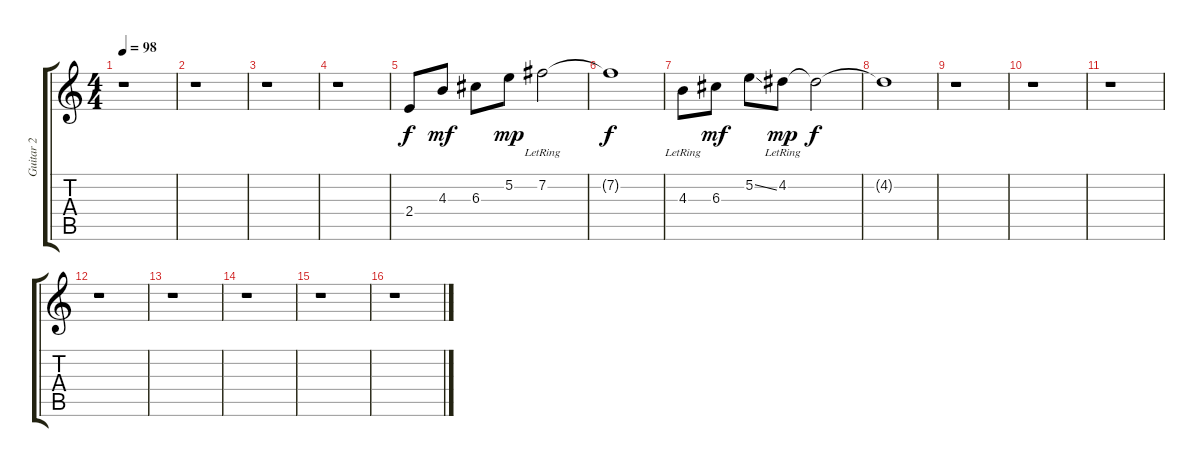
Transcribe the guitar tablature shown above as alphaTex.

\track ("Guitar 2" "Guitar 2") {instrument distortionguitar}
\staff {score tabs}
\tuning (E4 B3 G3 D3 A2 E2) {hide}
\ts (4 4)
\tempo 98
\clef g2
\ks c
r.1{dy f instrument distortionguitar} |
r.1 |
r.1 |
r.1 |
2.4.8{volume 12 balance 0 instrument distortionguitar} 4.3.8{dy mf} 6.3.8 5.2.8{dy mp} 7.2{lr}.2{volume 0} |
7.2{t}.1{dy f} |
4.3{lr}.8{volume 10} 6.3.8{dy mf} 5.2{ss}.8 4.2{lr}.8{dy mp volume 0} 4.2{t}.2{dy f} |
4.2{t}.1 |
r.1 |
r.1 |
r.1 |
r.1 |
r.1 |
r.1 |
r.1 |
r.1
